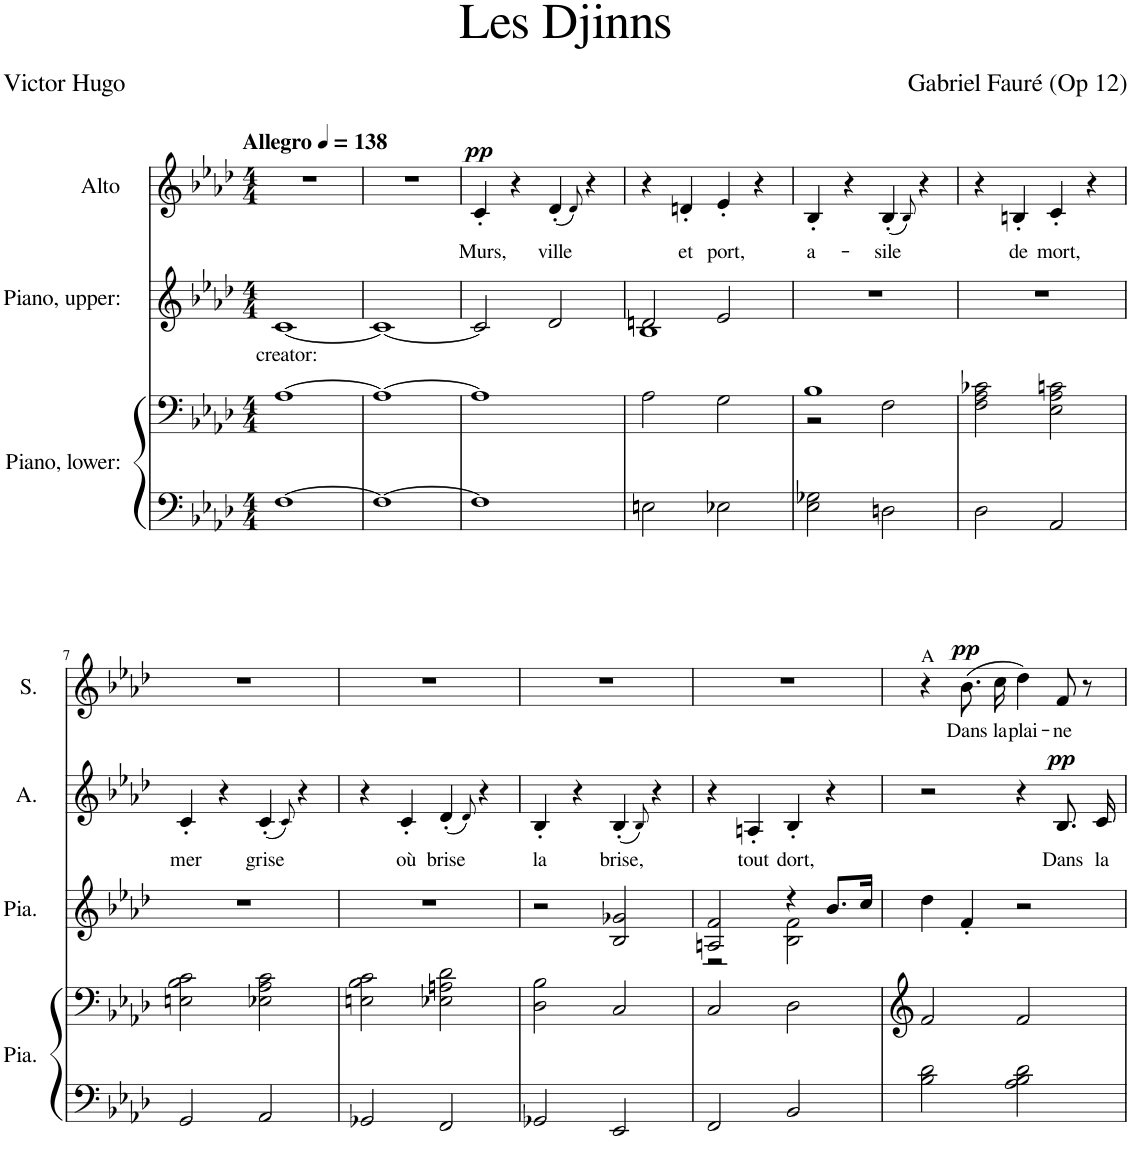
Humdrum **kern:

**kern	**kern	**kern	**text	**kern	**text	**dynam	**kern	**text	**dynam
*part4	*part4	*part3	*part3	*part2	*part2	*part2	*part1	*part1	*part1
*staff5	*staff4	*staff3	*staff3	*staff2	*staff2	*staff2	*staff1	*staff1	*staff1
*I"Piano, lower:	*	*I"Piano, upper:	*	*I"Alto	*	*	*I"Soprano	*	*
*I'Pia.	*	*I'Pia.	*	*I'A.	*	*	*I'S.	*	*
*clefF4	*clefF4	*clefG2	*	*clefG2	*	*	*clefG2	*	*
*k[b-e-a-d-]	*k[b-e-a-d-]	*k[b-e-a-d-]	*	*k[b-e-a-d-]	*	*	*k[b-e-a-d-]	*	*
*M4/4	*M4/4	*M4/4	*	*M4/4	*	*	*M4/4	*	*
*MM138	*MM138	*MM138	*	*MM138	*	*	*MM138	*	*
=1	=1	=1	=1	=1	=1	=1	=1	=1	=1
!	!	!	!	!	!	!	!LO:TX:a:B:t=Allegro	!	!
!	!	!	!LO:LY:b	!	!	!	!	!	!
[1F	[1A-	[1c	creator:	1r	.	.	1r	.	.
=2	=2	=2	=2	=2	=2	=2	=2	=2	=2
1F_	1A-_	1c_	.	1r	.	.	1r	.	.
=3	=3	=3	=3	=3	=3	=3	=3	=3	=3
!	!	!	!	!	!LO:LY:b	!LO:DY:a	!	!	!
1F]	1A-]	2c/]	.	4c'/	Murs,	pp	1r	.	.
.	.	.	.	4r	.	.	.	.	.
!	!	!	!	!	!LO:LY:b	!	!	!	!
.	.	2d-/	.	(4d-'/	ville	.	.	.	.
.	.	.	.	8qd-/)	.	.	.	.	.
.	.	.	.	4r	.	.	.	.	.
=4	=4	=4	=4	=4	=4	=4	=4	=4	=4
*	*	*^	*	*	*	*	*	*	*
2En\	2A-\	2dn/	1B-	.	4r	.	.	1r	.	.
!	!	!	!	!	!	!LO:LY:b	!	!	!	!
.	.	.	.	.	4dn'/	et	.	.	.	.
!	!	!	!	!	!	!LO:LY:b	!	!	!	!
2E-X\	2G\	2e-/	.	.	4e-'/	port,	.	.	.	.
.	.	.	.	.	4r	.	.	.	.	.
*	*	*v	*v	*	*	*	*	*	*	*
=5	=5	=5	=5	=5	=5	=5	=5	=5	=5
*	*^	*	*	*	*	*	*	*	*
!	!	!	!	!	!	!LO:LY:b	!	!	!	!
2E-\ 2G-X\	1B-	2r	1r	.	4B-'/	a-	.	1r	.	.
.	.	.	.	.	4r	.	.	.	.	.
!	!	!	!	!	!	!LO:LY:b	!	!	!	!
2Dn\	.	2F\	.	.	(4B-'/	-sile	.	.	.	.
.	.	.	.	.	8qB-/)	.	.	.	.	.
.	.	.	.	.	4r	.	.	.	.	.
*	*v	*v	*	*	*	*	*	*	*	*
=6	=6	=6	=6	=6	=6	=6	=6	=6	=6
2D-\	2F\ 2A-\ 2c-X\	1r	.	4r	.	.	1r	.	.
!	!	!	!	!	!LO:LY:b	!	!	!	!
.	.	.	.	4Bn'/	de	.	.	.	.
!	!	!	!	!	!LO:LY:b	!	!	!	!
2AA-/	2E-\ 2A-\ 2cn\	.	.	4c'/	mort,	.	.	.	.
.	.	.	.	4r	.	.	.	.	.
!!LO:LB:g=z
=7	=7	=7	=7	=7	=7	=7	=7	=7	=7
!	!	!	!	!	!LO:LY:b	!	!	!	!
2GG/	2En\ 2B-\ 2c\	1r	.	4c'/	mer	.	1r	.	.
.	.	.	.	4r	.	.	.	.	.
!	!	!	!	!	!LO:LY:b	!	!	!	!
2AA-/	2E-X\ 2A-\ 2c\	.	.	(4c'/	grise	.	.	.	.
.	.	.	.	8qc/)	.	.	.	.	.
.	.	.	.	4r	.	.	.	.	.
=8	=8	=8	=8	=8	=8	=8	=8	=8	=8
2GG-X/	2En\ 2B-\ 2c\	1r	.	4r	.	.	1r	.	.
!	!	!	!	!	!LO:LY:b	!	!	!	!
.	.	.	.	4c'/	où	.	.	.	.
!	!	!	!	!	!LO:LY:b	!	!	!	!
2FF/	2E-X\ 2An\ 2d-\	.	.	(4d-'/	brise	.	.	.	.
.	.	.	.	8qd-/)	.	.	.	.	.
.	.	.	.	4r	.	.	.	.	.
=9	=9	=9	=9	=9	=9	=9	=9	=9	=9
!	!	!	!	!	!LO:LY:b	!	!	!	!
2GG-X/	2D-\ 2B-\	2r	.	4B-'/	la	.	1r	.	.
.	.	.	.	4r	.	.	.	.	.
!	!	!	!	!	!LO:LY:b	!	!	!	!
2EE-/	2C/	2B-/ 2g-X/	.	(4B-'/	brise,	.	.	.	.
.	.	.	.	8qB-/)	.	.	.	.	.
.	.	.	.	4r	.	.	.	.	.
=10	=10	=10	=10	=10	=10	=10	=10	=10	=10
*	*	*^	*	*	*	*	*	*	*
2FF/	2C/	2An/ 2f/	2r	.	4r	.	.	1r	.	.
!	!	!	!	!	!	!LO:LY:b	!	!	!	!
.	.	.	.	.	4An'/	tout	.	.	.	.
!	!	!	!	!	!	!LO:LY:b	!	!	!	!
2BB-/	2D-\	4r	2B-\ 2f\	.	4B-'/	dort,	.	.	.	.
.	.	8.b-/L	.	.	4r	.	.	.	.	.
.	.	16cc/Jk	.	.	.	.	.	.	.	.
*	*	*v	*v	*	*	*	*	*	*	*
=11	=11	=11	=11	=11	=11	=11	=11	=11	=11
!	!	!	!	!	!	!	!LO:TX:a:t=A	!	!
2B-\ 2d-\	2f/	4dd-\	.	2r	.	.	4r	.	.
!	!	!	!	!	!	!	!	!LO:LY:b	!LO:DY:a
.	.	4f'/	.	.	.	.	(8.b-\L	Dans	pp
!	!	!	!	!	!	!	!	!LO:LY:b	!
.	.	.	.	.	.	.	16cc\Jk	la	.
!	!	!	!	!	!	!	!	!LO:LY:b	!
2A-\ 2B-\ 2d-\	2f/	2r	.	4r	.	.	4dd-\)	plai-	.
!	!	!	!	!	!LO:LY:b	!LO:DY:a	!	!LO:LY:b	!
.	.	.	.	8.B-/L	Dans	pp	8f/	-ne	.
.	.	.	.	.	.	.	8r	.	.
!	!	!	!	!	!LO:LY:b	!	!	!	!
.	.	.	.	16c/Jk	la	.	.	.	.
=	=	=	=	=	=	=	=	=	=
*-	*-	*-	*-	*-	*-	*-	*-	*-	*-
